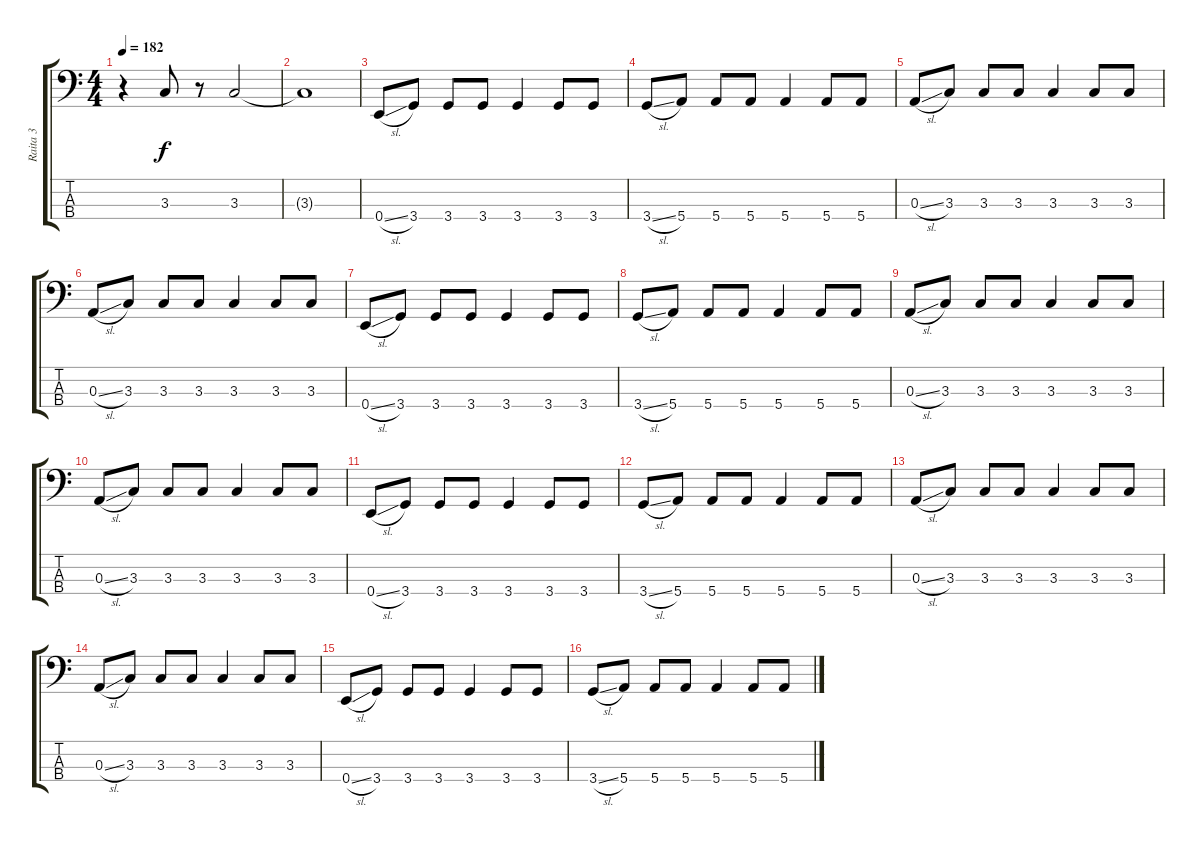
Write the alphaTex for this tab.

\track ("Raita 3" "Raita 3") {instrument electricbassfinger}
\staff {score tabs}
\tuning (G2 D2 A1 E1) {hide}
\ts (4 4)
\tempo 182
\clef f4
\ks c
r.4{dy f} 3.3.8 r.8 3.3.2 |
3.3{t}.1 |
0.4{sl}.8 3.4.8 3.4.8 3.4.8 3.4.4 3.4.8 3.4.8 |
3.4{sl}.8 5.4.8 5.4.8 5.4.8 5.4.4 5.4.8 5.4.8 |
0.3{sl}.8 3.3.8 3.3.8 3.3.8 3.3.4 3.3.8 3.3.8 |
0.3{sl}.8 3.3.8 3.3.8 3.3.8 3.3.4 3.3.8 3.3.8 |
0.4{sl}.8 3.4.8 3.4.8 3.4.8 3.4.4 3.4.8 3.4.8 |
3.4{sl}.8 5.4.8 5.4.8 5.4.8 5.4.4 5.4.8 5.4.8 |
0.3{sl}.8 3.3.8 3.3.8 3.3.8 3.3.4 3.3.8 3.3.8 |
0.3{sl}.8 3.3.8 3.3.8 3.3.8 3.3.4 3.3.8 3.3.8 |
0.4{sl}.8 3.4.8 3.4.8 3.4.8 3.4.4 3.4.8 3.4.8 |
3.4{sl}.8 5.4.8 5.4.8 5.4.8 5.4.4 5.4.8 5.4.8 |
0.3{sl}.8 3.3.8 3.3.8 3.3.8 3.3.4 3.3.8 3.3.8 |
0.3{sl}.8 3.3.8 3.3.8 3.3.8 3.3.4 3.3.8 3.3.8 |
0.4{sl}.8 3.4.8 3.4.8 3.4.8 3.4.4 3.4.8 3.4.8 |
3.4{sl}.8 5.4.8 5.4.8 5.4.8 5.4.4 5.4.8 5.4.8
